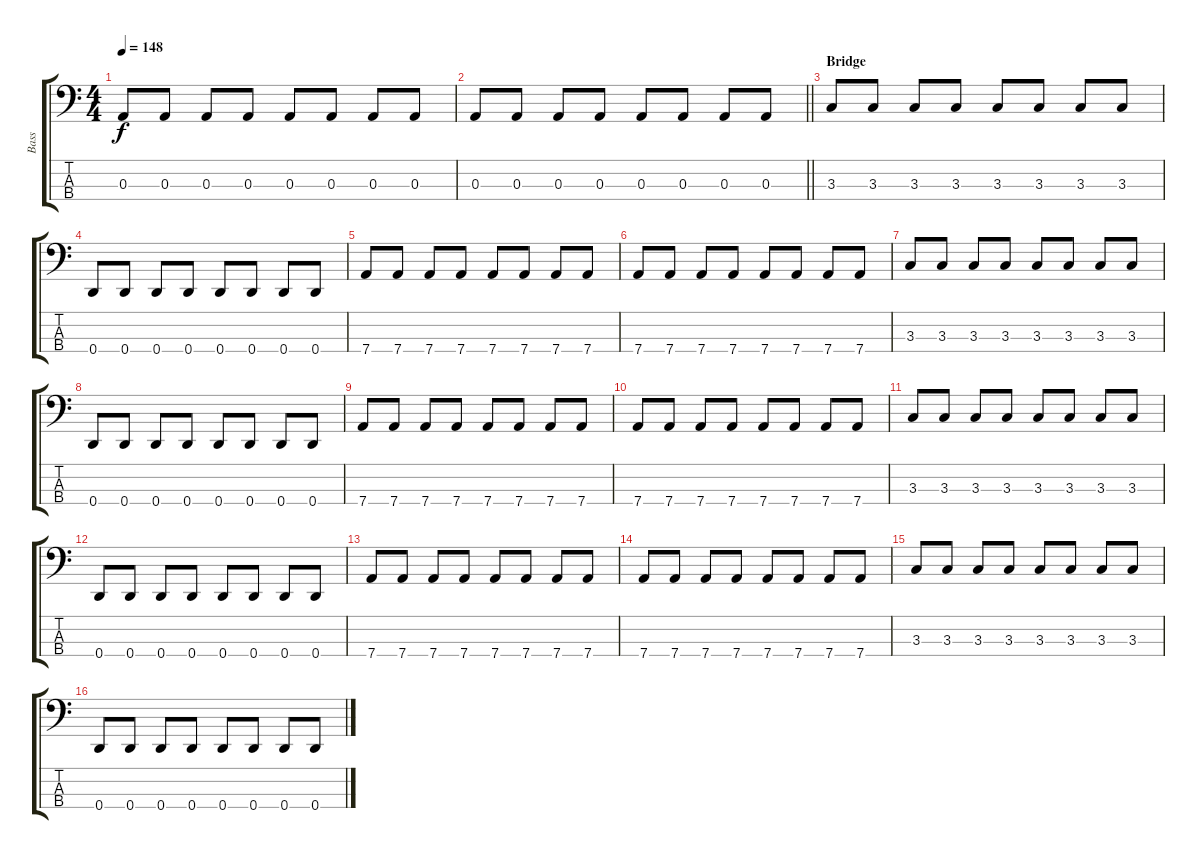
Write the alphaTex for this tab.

\track ("Bass" "Bass") {instrument electricbasspick}
\staff {score tabs}
\tuning (G2 D2 A1 D1) {hide}
\ts (4 4)
\tempo 148
\clef f4
\ks c
0.3.8{dy f} 0.3.8 0.3.8 0.3.8 0.3.8 0.3.8 0.3.8 0.3.8 |
\barLineRight lightlight
0.3.8 0.3.8 0.3.8 0.3.8 0.3.8 0.3.8 0.3.8 0.3.8 |
\section ("" "Bridge")
3.3.8 3.3.8 3.3.8 3.3.8 3.3.8 3.3.8 3.3.8 3.3.8 |
0.4.8 0.4.8 0.4.8 0.4.8 0.4.8 0.4.8 0.4.8 0.4.8 |
7.4.8 7.4.8 7.4.8 7.4.8 7.4.8 7.4.8 7.4.8 7.4.8 |
7.4.8 7.4.8 7.4.8 7.4.8 7.4.8 7.4.8 7.4.8 7.4.8 |
3.3.8 3.3.8 3.3.8 3.3.8 3.3.8 3.3.8 3.3.8 3.3.8 |
0.4.8 0.4.8 0.4.8 0.4.8 0.4.8 0.4.8 0.4.8 0.4.8 |
7.4.8 7.4.8 7.4.8 7.4.8 7.4.8 7.4.8 7.4.8 7.4.8 |
7.4.8 7.4.8 7.4.8 7.4.8 7.4.8 7.4.8 7.4.8 7.4.8 |
3.3.8 3.3.8 3.3.8 3.3.8 3.3.8 3.3.8 3.3.8 3.3.8 |
0.4.8 0.4.8 0.4.8 0.4.8 0.4.8 0.4.8 0.4.8 0.4.8 |
7.4.8 7.4.8 7.4.8 7.4.8 7.4.8 7.4.8 7.4.8 7.4.8 |
7.4.8 7.4.8 7.4.8 7.4.8 7.4.8 7.4.8 7.4.8 7.4.8 |
3.3.8 3.3.8 3.3.8 3.3.8 3.3.8 3.3.8 3.3.8 3.3.8 |
0.4.8 0.4.8 0.4.8 0.4.8 0.4.8 0.4.8 0.4.8 0.4.8
